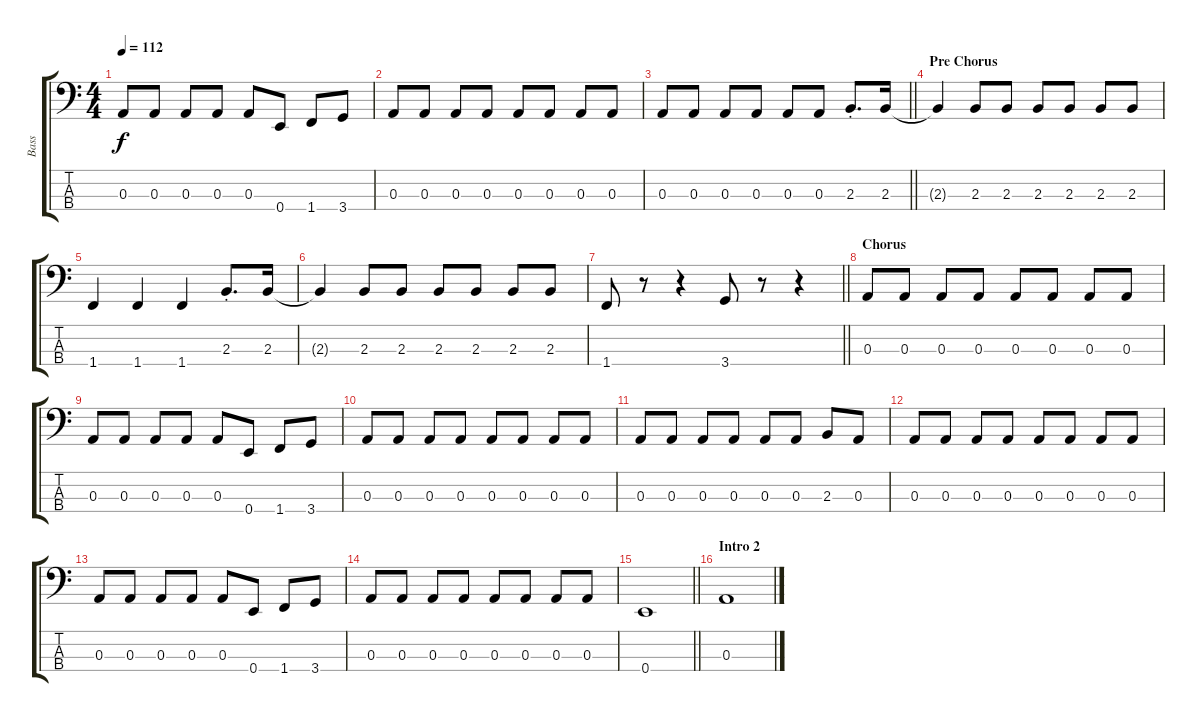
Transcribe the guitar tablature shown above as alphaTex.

\track ("Bass" "Bass") {instrument electricbassfinger}
\staff {score tabs}
\tuning (G2 D2 A1 E1) {hide}
\ts (4 4)
\tempo 112
\clef f4
\ks c
0.3.8{dy f} 0.3.8 0.3.8 0.3.8 0.3.8 0.4.8 1.4.8 3.4.8 |
0.3.8 0.3.8 0.3.8 0.3.8 0.3.8 0.3.8 0.3.8 0.3.8 |
\barLineRight lightlight
0.3.8 0.3.8 0.3.8 0.3.8 0.3.8 0.3.8 2.3{st}.8{d} 2.3.16 |
\section ("" "Pre Chorus")
2.3{t}.4 2.3.8 2.3.8 2.3.8 2.3.8 2.3.8 2.3.8 |
1.4.4 1.4.4 1.4.4 2.3{st}.8{d} 2.3.16 |
2.3{t}.4 2.3.8 2.3.8 2.3.8 2.3.8 2.3.8 2.3.8 |
\barLineRight lightlight
1.4.8 r.8 r.4 3.4.8 r.8 r.4 |
\section ("" "Chorus")
0.3.8 0.3.8 0.3.8 0.3.8 0.3.8 0.3.8 0.3.8 0.3.8 |
0.3.8 0.3.8 0.3.8 0.3.8 0.3.8 0.4.8 1.4.8 3.4.8 |
0.3.8 0.3.8 0.3.8 0.3.8 0.3.8 0.3.8 0.3.8 0.3.8 |
0.3.8 0.3.8 0.3.8 0.3.8 0.3.8 0.3.8 2.3.8 0.3.8 |
0.3.8 0.3.8 0.3.8 0.3.8 0.3.8 0.3.8 0.3.8 0.3.8 |
0.3.8 0.3.8 0.3.8 0.3.8 0.3.8 0.4.8 1.4.8 3.4.8 |
0.3.8 0.3.8 0.3.8 0.3.8 0.3.8 0.3.8 0.3.8 0.3.8 |
\barLineRight lightlight
0.4.1 |
\section ("" "Intro 2")
0.3.1
